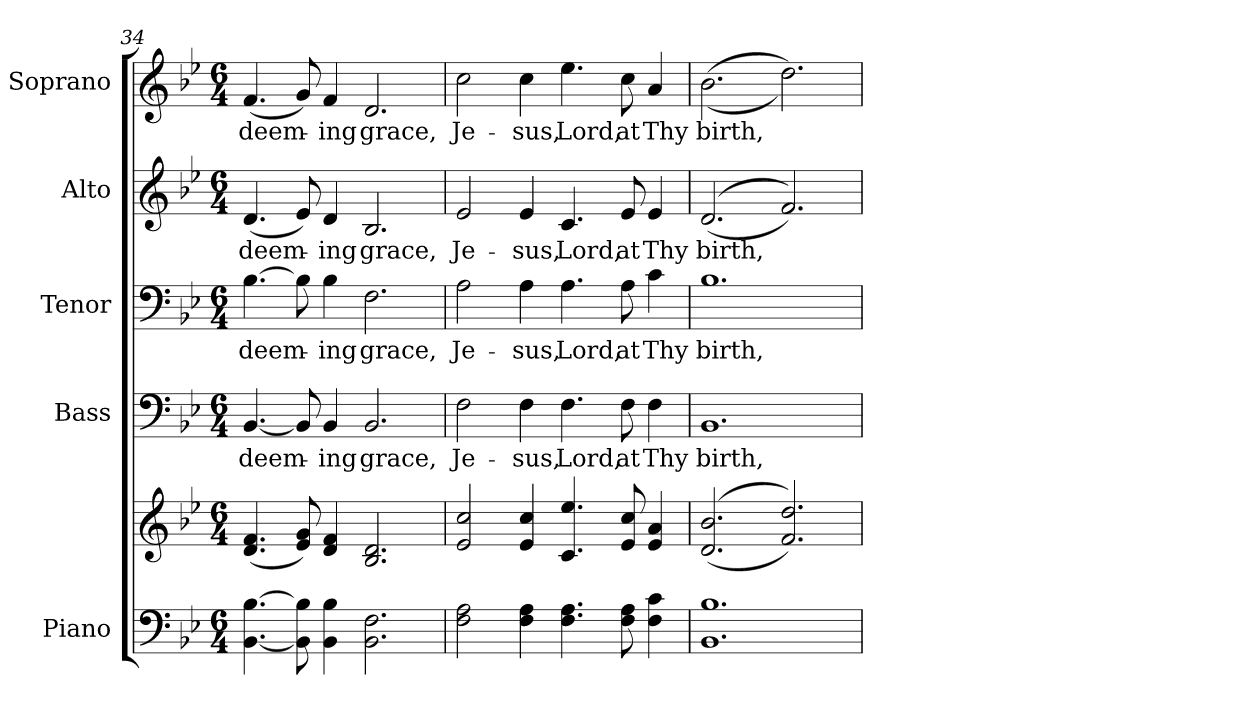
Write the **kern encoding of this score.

**kern	**kern	**kern	**text	**kern	**text	**kern	**text	**kern	**text
*part5	*part5	*part4	*part4	*part3	*part3	*part2	*part2	*part1	*part1
*staff6	*staff5	*staff4	*staff4	*staff3	*staff3	*staff2	*staff2	*staff1	*staff1
*I"Piano	*	*I"Bass	*	*I"Tenor	*	*I"Alto	*	*I"Soprano	*
*I'Pno.	*	*I'B.	*	*I'T.	*	*I'A.	*	*I'S.	*
*clefF4	*clefG2	*clefF4	*	*clefF4	*	*clefG2	*	*clefG2	*
*k[b-e-]	*k[b-e-]	*k[b-e-]	*	*k[b-e-]	*	*k[b-e-]	*	*k[b-e-]	*
*B-:	*B-:	*B-:	*	*B-:	*	*B-:	*	*B-:	*
*M6/4	*M6/4	*M6/4	*	*M6/4	*	*M6/4	*	*M6/4	*
=34	=34	=34	=34	=34	=34	=34	=34	=34	=34
!	!	!	!LO:LY:b:color=#000000	!	!	!	!	!	!
!	!	!	!	!	!LO:LY:b:color=#000000	!	!	!	!
!	!	!	!	!	!	!	!LO:LY:b:color=#000000	!	!
!	!	!	!	!	!	!	!	!	!LO:LY:b:color=#000000
[<4.BB-i\ [>4.B-i	(4.di/ 4.fi	[<4.BB-i/	-deem-	[>4.B-i\	-deem-	(4.di/	-deem-	(4.fi/	-deem-
8BB-i\] 8B-i]	(8e-i/ 8gi)	8BB-i/]	.	8B-i\]	.	8e-i/)	.	8gi/)	.
!	!	!	!LO:LY:b:color=#000000	!	!	!	!	!	!
!	!	!	!	!	!LO:LY:b:color=#000000	!	!	!	!
!	!	!	!	!	!	!	!LO:LY:b:color=#000000	!	!
!	!	!	!	!	!	!	!	!	!LO:LY:b:color=#000000
4BB-i\ 4B-i	4di/ 4fi	4BB-i/	-ing	4B-i\	-ing	4di/	-ing	4fi/	-ing
!	!	!	!LO:LY:b:color=#000000	!	!	!	!	!	!
!	!	!	!	!	!LO:LY:b:color=#000000	!	!	!	!
!	!	!	!	!	!	!	!LO:LY:b:color=#000000	!	!
!	!	!	!	!	!	!	!	!	!LO:LY:b:color=#000000
2.BB-i\ 2.Fi	2.B-i/ 2.di	2.BB-i/	grace,	2.Fi\	grace,	2.B-i/	grace,	2.di/	grace,
!!LO:PB:g=z
=35	=35	=35	=35	=35	=35	=35	=35	=35	=35
!	!	!	!LO:LY:b:color=#000000	!	!	!	!	!	!
!	!	!	!	!	!LO:LY:b:color=#000000	!	!	!	!
!	!	!	!	!	!	!	!LO:LY:b:color=#000000	!	!
!	!	!	!	!	!	!	!	!	!LO:LY:b:color=#000000
2Fi\ 2Ai	2e-i/ 2cci	2Fi\	Je-	2Ai\	Je-	2e-i/	Je-	2cci\	Je-
!	!	!	!LO:LY:b:color=#000000	!	!	!	!	!	!
!	!	!	!	!	!LO:LY:b:color=#000000	!	!	!	!
!	!	!	!	!	!	!	!LO:LY:b:color=#000000	!	!
!	!	!	!	!	!	!	!	!	!LO:LY:b:color=#000000
4Fi\ 4Ai	4e-i/ 4cci	4Fi\	-sus,	4Ai\	-sus,	4e-i/	-sus,	4cci\	-sus,
!	!	!	!LO:LY:b:color=#000000	!	!	!	!	!	!
!	!	!	!	!	!LO:LY:b:color=#000000	!	!	!	!
!	!	!	!	!	!	!	!LO:LY:b:color=#000000	!	!
!	!	!	!	!	!	!	!	!	!LO:LY:b:color=#000000
4.Fi\ 4.Ai	4.ci/ 4.ee-i	4.Fi\	Lord,	4.Ai\	Lord,	4.ci/	Lord,	4.ee-i\	Lord,
!	!	!	!LO:LY:b:color=#000000	!	!	!	!	!	!
!	!	!	!	!	!LO:LY:b:color=#000000	!	!	!	!
!	!	!	!	!	!	!	!LO:LY:b:color=#000000	!	!
!	!	!	!	!	!	!	!	!	!LO:LY:b:color=#000000
8Fi\ 8Ai	8e-i/ 8cci	8Fi\	at	8Ai\	at	8e-i/	at	8cci\	at
!	!	!	!LO:LY:b:color=#000000	!	!	!	!	!	!
!	!	!	!	!	!LO:LY:b:color=#000000	!	!	!	!
!	!	!	!	!	!	!	!LO:LY:b:color=#000000	!	!
!	!	!	!	!	!	!	!	!	!LO:LY:b:color=#000000
4Fi\ 4ci	4e-i/ 4ai	4Fi\	Thy	4ci\	Thy	4e-i/	Thy	4ai/	Thy
=36	=36	=36	=36	=36	=36	=36	=36	=36	=36
!	!	!	!LO:LY:b:color=#000000	!	!	!	!	!	!
!	!	!	!	!	!LO:LY:b:color=#000000	!	!	!	!
!	!	!	!	!	!	!	!LO:LY:b:color=#000000	!	!
!	!	!	!	!	!	!	!	!	!LO:LY:b:color=#000000
1.BB-i 1.B-i	((2.di/ 2.b-i	1.BB-i	birth,	1.B-i	birth,	((2.di/	birth,	((2.b-i\	birth,
.	2.fi/ 2.ddi))	.	.	.	.	2.fi/))	.	2.ddi\))	.
=	=	=	=	=	=	=	=	=	=
*-	*-	*-	*-	*-	*-	*-	*-	*-	*-
